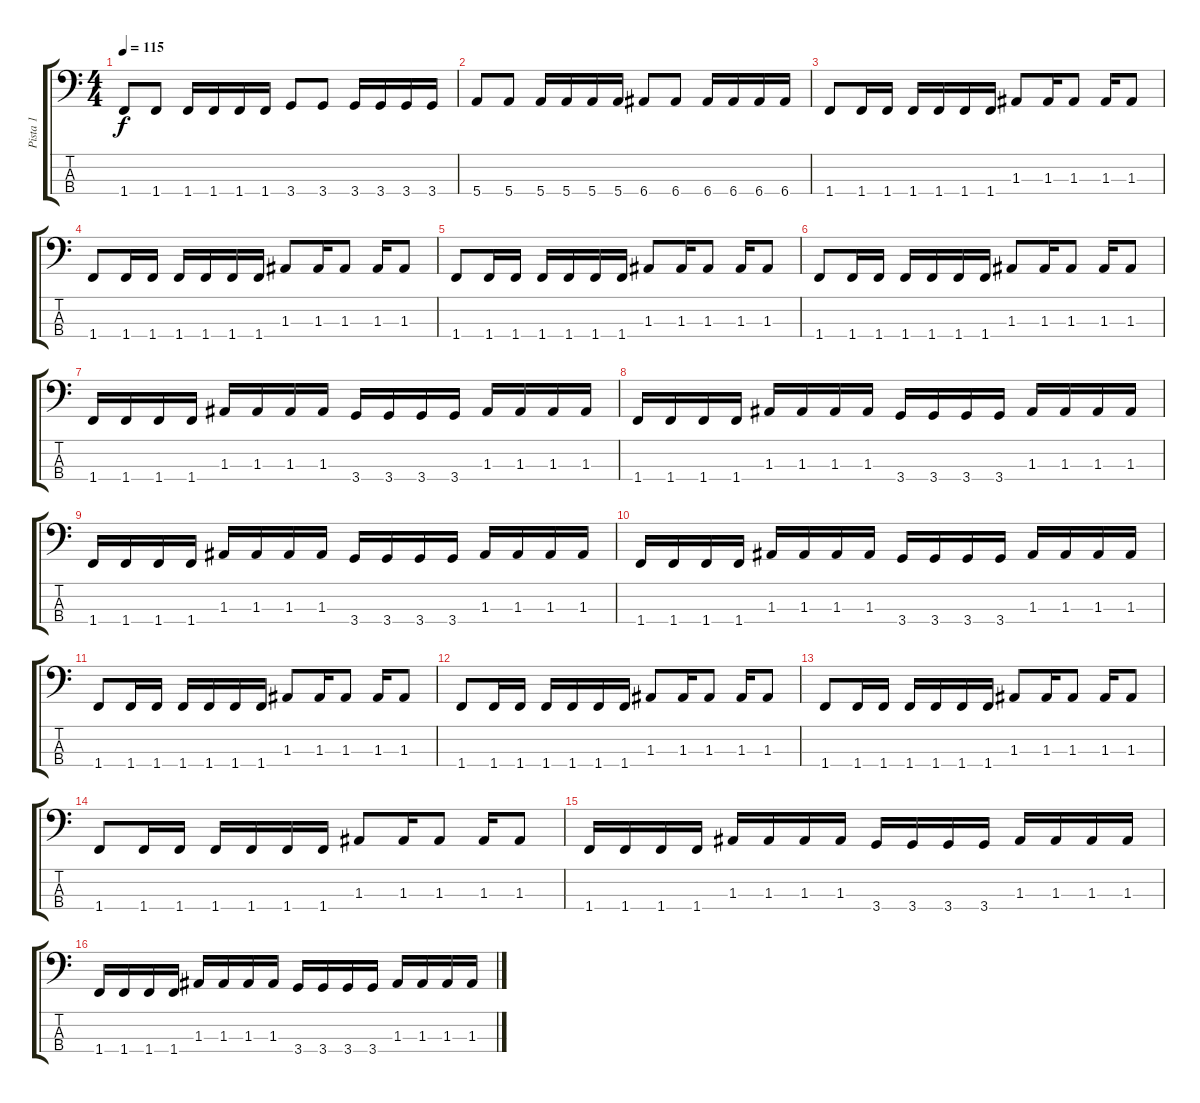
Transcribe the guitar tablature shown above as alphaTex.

\track ("Pista 1" "Pista 1") {instrument electricbassfinger}
\staff {score tabs}
\tuning (G2 D2 A1 E1) {hide}
\ts (4 4)
\tempo 115
\clef f4
\ks c
1.4.8{dy f} 1.4.8 1.4.16 1.4.16 1.4.16 1.4.16 3.4.8 3.4.8 3.4.16 3.4.16 3.4.16 3.4.16 |
5.4.8 5.4.8 5.4.16 5.4.16 5.4.16 5.4.16 6.4.8 6.4.8 6.4.16 6.4.16 6.4.16 6.4.16 |
1.4.8 1.4.16 1.4.16 1.4.16 1.4.16 1.4.16 1.4.16 1.3.8 1.3.16 1.3.8 1.3.16 1.3.8 |
1.4.8 1.4.16 1.4.16 1.4.16 1.4.16 1.4.16 1.4.16 1.3.8 1.3.16 1.3.8 1.3.16 1.3.8 |
1.4.8 1.4.16 1.4.16 1.4.16 1.4.16 1.4.16 1.4.16 1.3.8 1.3.16 1.3.8 1.3.16 1.3.8 |
1.4.8 1.4.16 1.4.16 1.4.16 1.4.16 1.4.16 1.4.16 1.3.8 1.3.16 1.3.8 1.3.16 1.3.8 |
1.4.16 1.4.16 1.4.16 1.4.16 1.3.16 1.3.16 1.3.16 1.3.16 3.4.16 3.4.16 3.4.16 3.4.16 1.3.16 1.3.16 1.3.16 1.3.16 |
1.4.16 1.4.16 1.4.16 1.4.16 1.3.16 1.3.16 1.3.16 1.3.16 3.4.16 3.4.16 3.4.16 3.4.16 1.3.16 1.3.16 1.3.16 1.3.16 |
1.4.16 1.4.16 1.4.16 1.4.16 1.3.16 1.3.16 1.3.16 1.3.16 3.4.16 3.4.16 3.4.16 3.4.16 1.3.16 1.3.16 1.3.16 1.3.16 |
1.4.16 1.4.16 1.4.16 1.4.16 1.3.16 1.3.16 1.3.16 1.3.16 3.4.16 3.4.16 3.4.16 3.4.16 1.3.16 1.3.16 1.3.16 1.3.16 |
1.4.8 1.4.16 1.4.16 1.4.16 1.4.16 1.4.16 1.4.16 1.3.8 1.3.16 1.3.8 1.3.16 1.3.8 |
1.4.8 1.4.16 1.4.16 1.4.16 1.4.16 1.4.16 1.4.16 1.3.8 1.3.16 1.3.8 1.3.16 1.3.8 |
1.4.8 1.4.16 1.4.16 1.4.16 1.4.16 1.4.16 1.4.16 1.3.8 1.3.16 1.3.8 1.3.16 1.3.8 |
1.4.8 1.4.16 1.4.16 1.4.16 1.4.16 1.4.16 1.4.16 1.3.8 1.3.16 1.3.8 1.3.16 1.3.8 |
1.4.16 1.4.16 1.4.16 1.4.16 1.3.16 1.3.16 1.3.16 1.3.16 3.4.16 3.4.16 3.4.16 3.4.16 1.3.16 1.3.16 1.3.16 1.3.16 |
1.4.16 1.4.16 1.4.16 1.4.16 1.3.16 1.3.16 1.3.16 1.3.16 3.4.16 3.4.16 3.4.16 3.4.16 1.3.16 1.3.16 1.3.16 1.3.16
